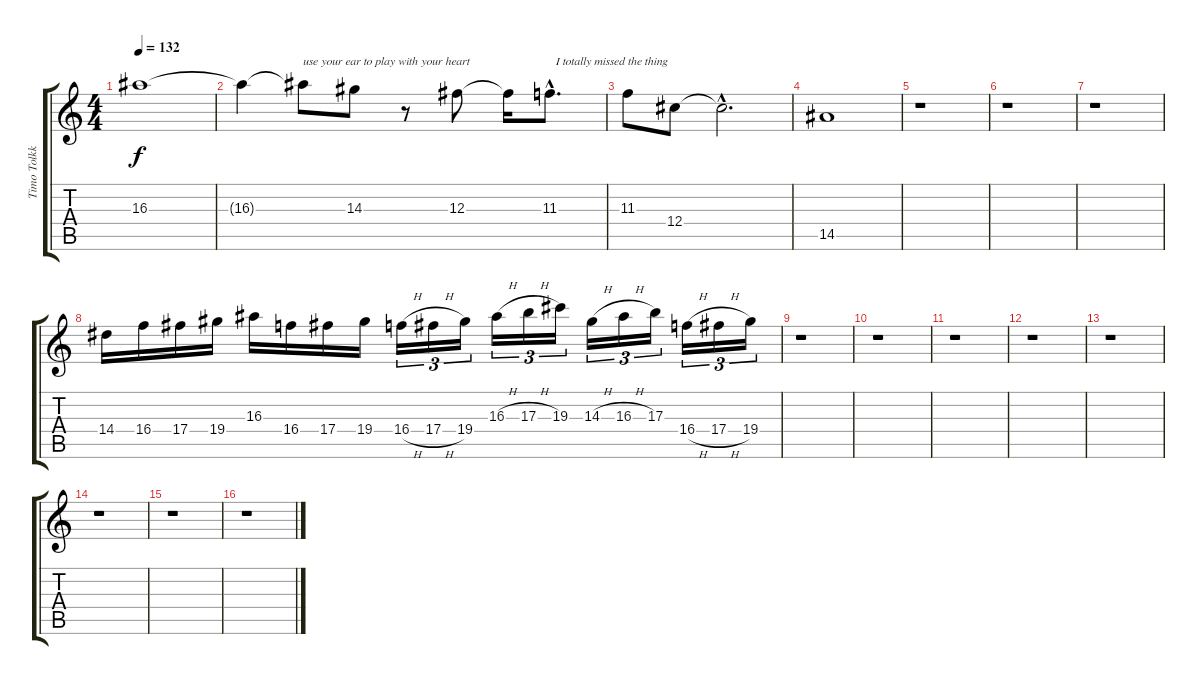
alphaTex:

\track ("Timo Tolkki (Lead,Rhythm Guitar)" "Timo Tolkk") {instrument distortionguitar}
\staff {score tabs}
\tuning (Eb4 Bb3 Gb3 Db3 Ab2 Eb2) {hide}
\ts (4 4)
\tempo 132
\clef g2
\ks c
16.3.1{dy f} |
16.3{t}.4 16.3{t}.8{txt "use your ear to play with your heart"} 14.3.8 r.8 12.3.8 12.3{t}.16 11.3{hac}.8{d txt "  I totally missed the thing"} |
11.3.8 12.4.8 12.4{hac t}.2{d} |
14.5.1 |
r.1 |
r.1 |
r.1 |
14.4.16 16.4.16 17.4.16 19.4.16 16.3.16 16.4.16 17.4.16 19.4.16 16.4{h}.16{tu (3 2)} 17.4{h}.16{tu (3 2)} 19.4.16{tu (3 2)} 16.3{h}.16{tu (3 2)} 17.3{h}.16{tu (3 2)} 19.3.16{tu (3 2)} 14.3{h}.16{tu (3 2)} 16.3{h}.16{tu (3 2)} 17.3.16{tu (3 2)} 16.4{h}.16{tu (3 2)} 17.4{h}.16{tu (3 2)} 19.4.16{tu (3 2)} |
r.1 |
r.1 |
r.1 |
r.1 |
r.1 |
r.1 |
r.1 |
r.1
